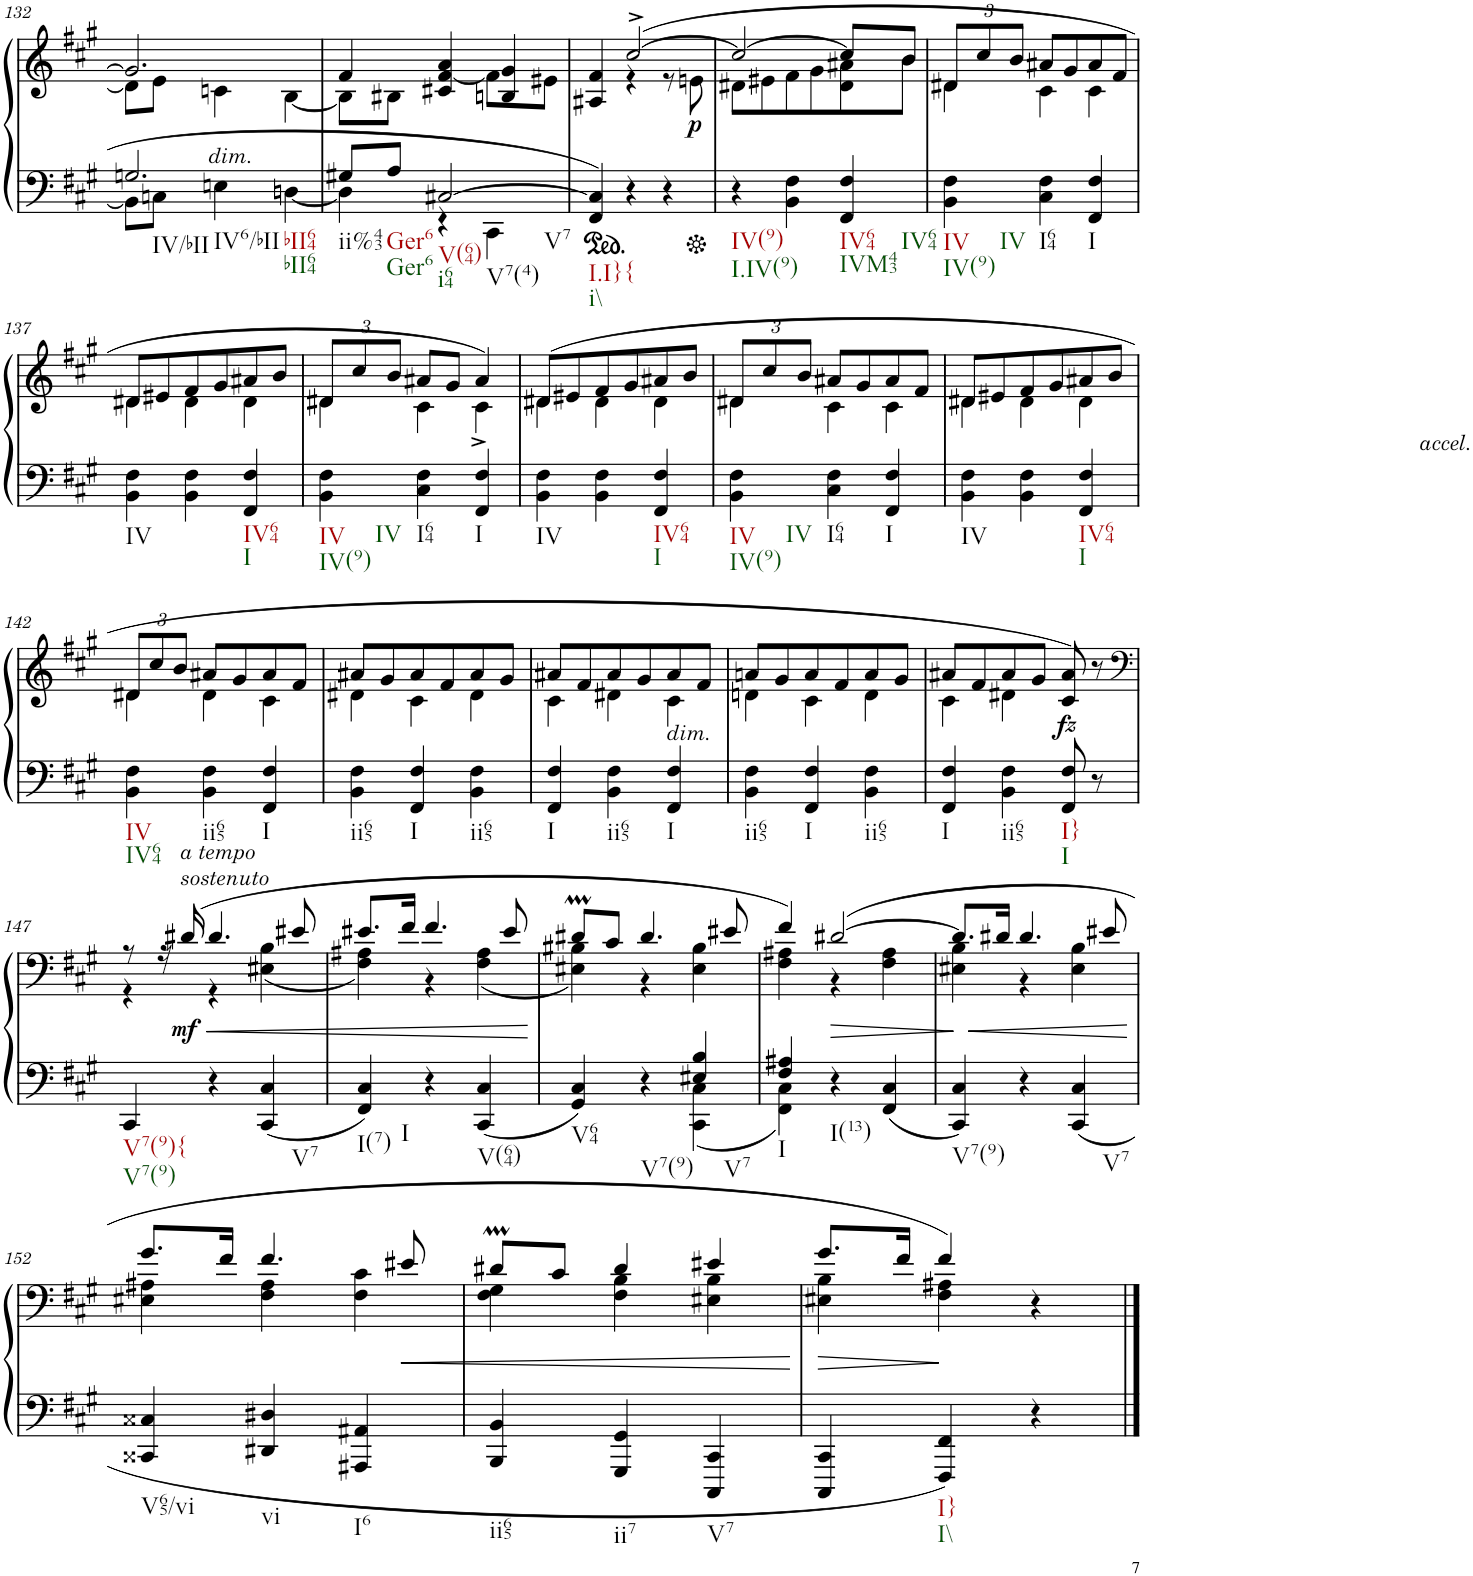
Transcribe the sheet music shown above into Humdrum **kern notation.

**kern	**kern	**dynam
*part2	*part1	*part1
*staff2	*staff1	*staff1
*I"Piano	*I"Piano	*
*I'Pno	*I'Pno	*
!!LO:PB:g=z
*clefF4	*clefG2	*
*k[f#c#g#]	*k[f#c#g#]	*
*M3/4	*M3/4	*
=132	=132	=132
*^	*^	*
!LO:TX:b:t=IV/bII	!	!	!	!
!LO:TX:b:t=IV6/bII	!	!	!	!
!LO:TX:b:t=bII64	!	!	!	!
!LO:TX:b:t=bII64	!	!	!	!
2.Gn/	8BB\L]	2.g/]	8d\L]	.
.	8Cn\J	.	8e\J	.
!	!LO:TX:a:i:t=dim.	!	!	!
.	4En\	.	4cn\	.
.	[4Dn\	.	[4B\	.
=133	=133	=133	=133	=133
!LO:TX:b:t=ii%43	!	!	!	!
8G#X/L	4D\]	4f#/	8B\L]	.
!LO:TX:b:t=Ger6	!	!	!	!
!LO:TX:b:t=Ger6	!	!	!	!
8A/J	.	.	8B#X\J	.
!LO:TX:b:t=V(64)	!	!	!	!
!LO:TX:b:t=i64	!	!	!	!
!LO:TX:b:t=V7(4)	!	!	!	!
!LO:TX:b:t=V7	!	!	!	!
[2C#X/	4r	4c#X/ [<4f#/ 4a/	4ryy	.
.	4CC#\	4Bn/ 4g#/	8f#\L]	.
.	.	.	8e#X\J	.
*v	*v	*	*	*
=134	=134	=134	=134
*ped	*	*	*
!LO:TX:b:t=I.I}	!	!	!
!LO:TX:b:t=i\\	!	!	!
4FF#/ 4C#/]	4A#X/ 4f#/	4ryy	.
!LO:TX:b:t={	!	!	!
4r	([2cc#^/	4r	.
4r	.	8r	.
!	!	!	!LO:DY:b
.	.	8en\	p
=135	=135	=135	=135
*Xped	*	*	*
!LO:TX:b:t=IV(9)	!	!	!
!LO:TX:b:t=I.IV(9)	!	!	!
4r	2cc#/_	8d#X\L	.
.	.	8e#X\	.
4BB\ 4F#\	.	8f#\	.
.	.	8g#\	.
!LO:TX:b:t=IV64	!	!	!
!LO:TX:b:t=IVM43	!	!	!
!LO:TX:b:t=IV64	!	!	!
4FF#/ 4F#/	8cc#/L]	8d#\ 8a#X\	.
.	8b/J	8b\J	.
=136	=136	=136	=136
*	*Xbrackettup	*	*
!LO:TX:b:t=IV	!	!	!
!LO:TX:b:t=IV(9)	!	!	!
!LO:TX:b:t=IV	!	!	!
4BB\ 4F#\	12d#X/L	4d#\	.
.	12cc#/	.	.
.	12b/J	.	.
!LO:TX:b:t=I64	!	!	!
4C#\ 4F#\	8a#X/L	4c#\	.
.	8g#/	.	.
!LO:TX:b:t=I	!	!	!
4FF#/ 4F#/	8a#/	4c#\	.
.	8f#/J	.	.
!!LO:LB:g=z	!!
=137	=137	=137	=137
!LO:TX:b:t=IV	!	!	!
4BB\ 4F#\	8d#X/L	4d#\	.
.	8e#X/	.	.
4BB\ 4F#\	8f#/	4d#\	.
.	8g#/	.	.
!LO:TX:b:t=IV64	!	!	!
!LO:TX:b:t=I	!	!	!
4FF#/ 4F#/	8a#X/	4d#\	.
.	8b/J	.	.
=138	=138	=138	=138
!LO:TX:b:t=IV	!	!	!
!LO:TX:b:t=IV(9)	!	!	!
!LO:TX:b:t=IV	!	!	!
4BB\ 4F#\	12d#X/L	4d#\	.
.	12cc#/	.	.
.	12b/J	.	.
!LO:TX:b:t=I64	!	!	!
4C#\ 4F#\	8a#X/L	4c#\	.
.	8g#/J	.	.
!LO:TX:b:t=I	!	!	!
4FF#/ 4F#/	4a#/)	4c#^\	.
=139	=139	=139	=139
!LO:TX:b:t=IV	!	!	!
4BB\ 4F#\	(8d#X/L	4d#\	.
.	8e#X/	.	.
4BB\ 4F#\	8f#/	4d#\	.
.	8g#/	.	.
!LO:TX:b:t=IV64	!	!	!
!LO:TX:b:t=I	!	!	!
4FF#/ 4F#/	8a#X/	4d#\	.
.	8b/J	.	.
=140	=140	=140	=140
!LO:TX:b:t=IV	!	!	!
!LO:TX:b:t=IV(9)	!	!	!
!LO:TX:b:t=IV	!	!	!
4BB\ 4F#\	12d#X/L	4d#\	.
.	12cc#/	.	.
.	12b/J	.	.
!	!LO:TX:b:i:t=accel.	!	!
!LO:TX:b:t=I64	!	!	!
4C#\ 4F#\	8a#X/L	4c#\	.
.	8g#/	.	.
!LO:TX:b:t=I	!	!	!
4FF#/ 4F#/	8a#/	4c#\	.
.	8f#/J	.	.
=141	=141	=141	=141
!LO:TX:b:t=IV	!	!	!
4BB\ 4F#\	8d#X/L	4d#\	.
.	8e#X/	.	.
4BB\ 4F#\	8f#/	4d#\	.
.	8g#/	.	.
!LO:TX:b:t=IV64	!	!	!
!LO:TX:b:t=I	!	!	!
4FF#/ 4F#/	8a#X/	4d#\	.
.	8b/J	.	.
!!LO:LB:g=z	!!
=142	=142	=142	=142
!LO:TX:b:t=IV	!	!	!
!LO:TX:b:t=IV64	!	!	!
4BB\ 4F#\	12d#X/L	4d#\	.
.	12cc#/	.	.
.	12b/J	.	.
!LO:TX:b:t=ii65	!	!	!
4BB\ 4F#\	8a#X/L	4d#\	.
.	8g#/	.	.
!LO:TX:b:t=I	!	!	!
4FF#/ 4F#/	8a#/	4c#\	.
.	8f#/J	.	.
=143	=143	=143	=143
!LO:TX:b:t=ii65	!	!	!
4BB\ 4F#\	8a#X/L	4d#X\	.
.	8g#/	.	.
!LO:TX:b:t=I	!	!	!
4FF#/ 4F#/	8a#/	4c#\	.
.	8f#/	.	.
!LO:TX:b:t=ii65	!	!	!
4BB\ 4F#\	8a#/	4d#\	.
.	8g#/J	.	.
=144	=144	=144	=144
!LO:TX:b:t=I	!	!	!
4FF#/ 4F#/	8a#X/L	4c#\	.
.	8f#/	.	.
!LO:TX:b:t=ii65	!	!	!
4BB\ 4F#\	8a#/	4d#X\	.
.	8g#/	.	.
!	!LO:TX:b:i:t=dim.	!	!
!LO:TX:b:t=I	!	!	!
4FF#/ 4F#/	8a#/	4c#\	.
.	8f#/J	.	.
=145	=145	=145	=145
!LO:TX:b:t=ii65	!	!	!
4BB\ 4F#\	8an/L	4dn\	.
.	8g#/	.	.
!LO:TX:b:t=I	!	!	!
4FF#/ 4F#/	8a/	4c#\	.
.	8f#/	.	.
!LO:TX:b:t=ii65	!	!	!
4BB\ 4F#\	8a/	4d\	.
.	8g#/J	.	.
=146	=146	=146	=146
!LO:TX:b:t=I	!	!	!
4FF#/ 4F#/	8a#X/L	4c#\	.
.	8f#/	.	.
!LO:TX:b:t=ii65	!	!	!
4BB\ 4F#\	8a#/	4d#X\	.
.	8g#/J	.	.
!LO:TX:b:t=I}	!	!	!
!LO:TX:b:t=I	!	!	!
!	!	!	!LO:DY:b
8FF#/ 8F#/	8c#/ 8a#/)	4ryy	fz
8r	8r	.	.
!!LO:LB:g=z	!!
=147	=147	=147	=147
*	*clefF4	*	*
!LO:TX:b:t=V7(9){	!	!	!
!LO:TX:b:t=V7(9)	!	!	!
4CC#/	8r	4r	.
.	16r	.	.
!	!LO:TX:a:i:t=a tempo	!	!
!	!LO:TX:a:t=sostenuto	!	!
!	!	!	!LO:HP:b
!	!	!	!LO:DY:n=1:b
.	(16d#X/	.	< mf
4r	4.d#/	4r	.
!LO:TX:b:t=V7	!	!	!
(4CC#/ 4C#/	.	(4E#X\ 4B\	.
.	8e#X/	.	.
=148	=148	=148	=148
!LO:TX:b:t=I(7)	!	!	!
!LO:TX:b:t=I	!	!	!
4FF#/ 4C#/)	8.e#X/L	4F#\ 4A#X\)	.
.	16f#/Jk	.	.
4r	4.f#/	4r	.
!LO:TX:b:t=V(64)	!	!	!
(4CC#/ 4C#/	.	(4F#\ 4A#\	.
.	8e#/	.	.
*	*v	*v	*
.	.	[
=149	=149	=149
*^	*^	*
!LO:TX:b:t=V64	!	!	!	!
4GG#/ 4C#/)	2ryy	8d#Xm/L	4E#X\ 4B#X\)	.
.	.	8c#/J	.	.
!LO:TX:b:t=V7(9)	!	!	!	!
4r	.	4.d#/	4r	.
!LO:TX:b:t=V7	!	!	!	!
4E#X/ 4B/	(4CC#\ 4C#\	.	4E#\ 4B#\	.
.	.	8e#X/	.	.
=150	=150	=150	=150	=150
!LO:TX:b:t=I	!	!	!	!
4F#/ 4A#X/	4FF#\ 4C#\)	4f#/)	4F#\ 4A#X\	.
!LO:TX:b:t=I(13)	!	!	!	!
!	!	!	!	!LO:HP:b
4r	2ryy	([>2d#X/	4r	>
(4FF#/ 4C#/	.	.	4F#\ 4A#\	.
*v	*v	*	*	*
=151	=151	=151	=151
!LO:TX:b:t=V7(9)	!	!	!
!	!	!	!LO:HP:b
4CC#/ 4C#/)	8.d#/L]	4E#X\ 4B\	<
.	16d#X/Jk	.	]
4r	4.d#/	4r	.
!LO:TX:b:t=V7	!	!	!
(<4CC#/ 4C#/	.	4E#\ 4B\	.
.	8e#X/	.	.
*	*v	*v	*
.	.	[
!!LO:LB:g=z
=152	=152	=152
*	*^	*
!LO:TX:b:t=V65/vi	!	!	!
4CC##X/ 4C##X/	8.g#/L	4E#X\ 4A#X\	.
.	16f#/Jk	.	.
!LO:TX:b:t=vi	!	!	!
4DD#X/ 4D#X/	4.f#/	4F#\ 4A#\	.
!LO:TX:b:t=I6	!	!	!
4AAA#X/ 4AA#X/	.	4F#\ 4c#\	.
!	!	!	!LO:HP:b
.	8e#X/	.	<
=153	=153	=153	=153
!LO:TX:b:t=ii65	!	!	!
4BBB/ 4BB/	8d#Xm/L	4F#\ 4G#\	.
.	8c#/J	.	.
!LO:TX:b:t=ii7	!	!	!
4GGG#/ 4GG#/	4d#/	4F#\ 4B\	.
!LO:TX:b:t=V7	!	!	!
4CCC#/ 4CC#/	4e#X/	4E#X\ 4B\	.
*	*v	*v	*
.	.	[
=154	=154	=154
!	!	!LO:HP:b
*	*^	*
4CCC#/ 4CC#/	8.g#/L	4E#X\ 4B\	>
.	16f#/Jk	.	.
!LO:TX:b:t=I}	!	!	!
!LO:TX:b:t=I\\	!	!	!
4FFF#/ 4FF#/)	4f#/)	4F#\ 4A#X\	.
4r	4r	4ryy	]
*	*v	*v	*
==	==	==
*-	*-	*-
